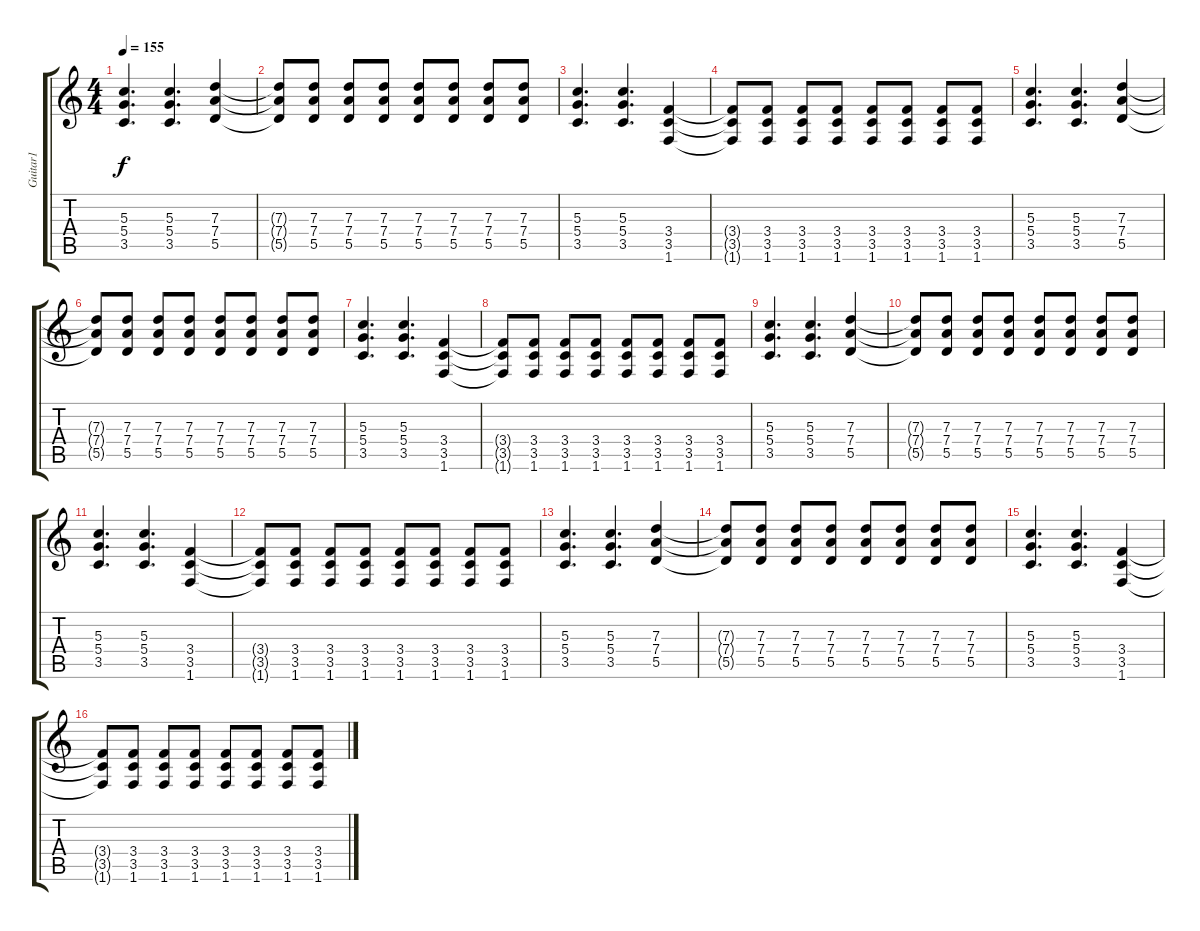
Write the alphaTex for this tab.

\track ("Guitar1" "Guitar1") {instrument overdrivenguitar}
\staff {score tabs}
\tuning (E4 B3 G3 D3 A2 E2) {hide}
\ts (4 4)
\tempo 155
\clef g2
\ks c
(5.3 5.4 3.5).4{d dy f} (5.3 5.4 3.5).4{d} (7.3 7.4 5.5).4 |
(7.3{t} 7.4{t} 5.5{t}).8 (7.3 7.4 5.5).8 (7.3 7.4 5.5).8 (7.3 7.4 5.5).8 (7.3 7.4 5.5).8 (7.3 7.4 5.5).8 (7.3 7.4 5.5).8 (7.3 7.4 5.5).8 |
(5.3 5.4 3.5).4{d} (5.3 5.4 3.5).4{d} (3.4 3.5 1.6).4 |
(3.4{t} 3.5{t} 1.6{t}).8 (3.4 3.5 1.6).8 (3.4 3.5 1.6).8 (3.4 3.5 1.6).8 (3.4 3.5 1.6).8 (3.4 3.5 1.6).8 (3.4 3.5 1.6).8 (3.4 3.5 1.6).8 |
(5.3 5.4 3.5).4{d} (5.3 5.4 3.5).4{d} (7.3 7.4 5.5).4 |
(7.3{t} 7.4{t} 5.5{t}).8 (7.3 7.4 5.5).8 (7.3 7.4 5.5).8 (7.3 7.4 5.5).8 (7.3 7.4 5.5).8 (7.3 7.4 5.5).8 (7.3 7.4 5.5).8 (7.3 7.4 5.5).8 |
(5.3 5.4 3.5).4{d} (5.3 5.4 3.5).4{d} (3.4 3.5 1.6).4 |
(3.4{t} 3.5{t} 1.6{t}).8 (3.4 3.5 1.6).8 (3.4 3.5 1.6).8 (3.4 3.5 1.6).8 (3.4 3.5 1.6).8 (3.4 3.5 1.6).8 (3.4 3.5 1.6).8 (3.4 3.5 1.6).8 |
(5.3 5.4 3.5).4{d} (5.3 5.4 3.5).4{d} (7.3 7.4 5.5).4 |
(7.3{t} 7.4{t} 5.5{t}).8 (7.3 7.4 5.5).8 (7.3 7.4 5.5).8 (7.3 7.4 5.5).8 (7.3 7.4 5.5).8 (7.3 7.4 5.5).8 (7.3 7.4 5.5).8 (7.3 7.4 5.5).8 |
(5.3 5.4 3.5).4{d} (5.3 5.4 3.5).4{d} (3.4 3.5 1.6).4 |
(3.4{t} 3.5{t} 1.6{t}).8 (3.4 3.5 1.6).8 (3.4 3.5 1.6).8 (3.4 3.5 1.6).8 (3.4 3.5 1.6).8 (3.4 3.5 1.6).8 (3.4 3.5 1.6).8 (3.4 3.5 1.6).8 |
(5.3 5.4 3.5).4{d} (5.3 5.4 3.5).4{d} (7.3 7.4 5.5).4 |
(7.3{t} 7.4{t} 5.5{t}).8 (7.3 7.4 5.5).8 (7.3 7.4 5.5).8 (7.3 7.4 5.5).8 (7.3 7.4 5.5).8 (7.3 7.4 5.5).8 (7.3 7.4 5.5).8 (7.3 7.4 5.5).8 |
(5.3 5.4 3.5).4{d} (5.3 5.4 3.5).4{d} (3.4 3.5 1.6).4 |
(3.4{t} 3.5{t} 1.6{t}).8 (3.4 3.5 1.6).8 (3.4 3.5 1.6).8 (3.4 3.5 1.6).8 (3.4 3.5 1.6).8 (3.4 3.5 1.6).8 (3.4 3.5 1.6).8 (3.4 3.5 1.6).8
